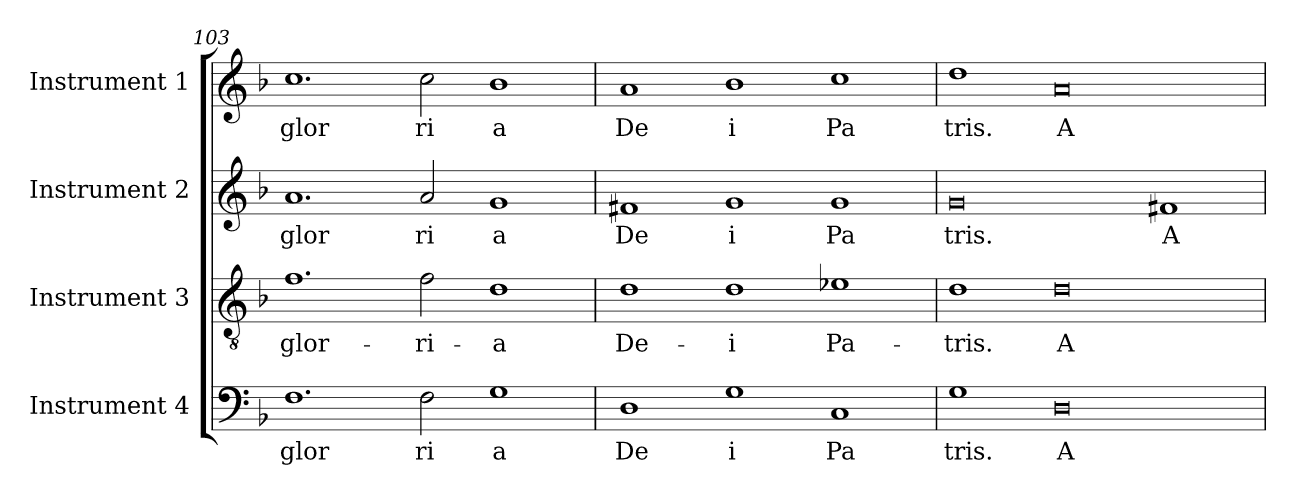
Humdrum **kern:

**kern	**text	**kern	**text	**kern	**text	**kern	**text
*part4	*part4	*part3	*part3	*part2	*part2	*part1	*part1
*staff4	*staff4	*staff3	*staff3	*staff2	*staff2	*staff1	*staff1
*I"Instrument 4	*	*I"Instrument 3	*	*I"Instrument 2	*	*I"Instrument 1	*
*clefF4	*	*clefGv2	*	*clefG2	*	*clefG2	*
*k[b-]	*	*k[b-]	*	*k[b-]	*	*k[b-]	*
*F:	*	*F:	*	*F:	*	*F:	*
=103	=103	=103	=103	=103	=103	=103	=103
!	!LO:LY:b:cj	!	!LO:LY:b:cj	!	!LO:LY:b:cj	!	!LO:LY:b:cj
1.F	glor	1.f	glor-	1.a	glor	1.cc	glor
!	!LO:LY:b:cj	!	!LO:LY:b:cj	!	!LO:LY:b:cj	!	!LO:LY:b:cj
2F\	ri	2f\	-ri-	2a/	ri	2cc\	ri
!	!LO:LY:b:cj	!	!LO:LY:b:cj	!	!LO:LY:b:cj	!	!LO:LY:b:cj
1G	a	1d	-a	1g	a	1b-	a
=104	=104	=104	=104	=104	=104	=104	=104
!	!LO:LY:b:cj	!	!LO:LY:b:cj	!	!LO:LY:b:cj	!	!LO:LY:b:cj
1D	De	1d	De-	1f#X	De	1a	De
!	!LO:LY:b:cj	!	!LO:LY:b:cj	!	!LO:LY:b:cj	!	!LO:LY:b:cj
1G	i	1d	-i	1g	i	1b-	i
!	!LO:LY:b:cj	!	!LO:LY:b:cj	!	!LO:LY:b:cj	!	!LO:LY:b:cj
1C	Pa	1e-X	Pa-	1g	Pa	1cc	Pa
=105	=105	=105	=105	=105	=105	=105	=105
!	!LO:LY:b:cj	!	!LO:LY:b:cj	!	!LO:LY:b:cj	!	!LO:LY:b:cj
1G	tris.	1d	-tris.	0g	tris.	1dd	tris.
!	!LO:LY:b:cj	!	!LO:LY:b:cj	!	!	!	!LO:LY:b:cj
0D	A	0d	A-	.	.	0a	A
!	!	!	!	!	!LO:LY:b:cj	!	!
.	.	.	.	1f#X	A	.	.
=	=	=	=	=	=	=	=
*-	*-	*-	*-	*-	*-	*-	*-
